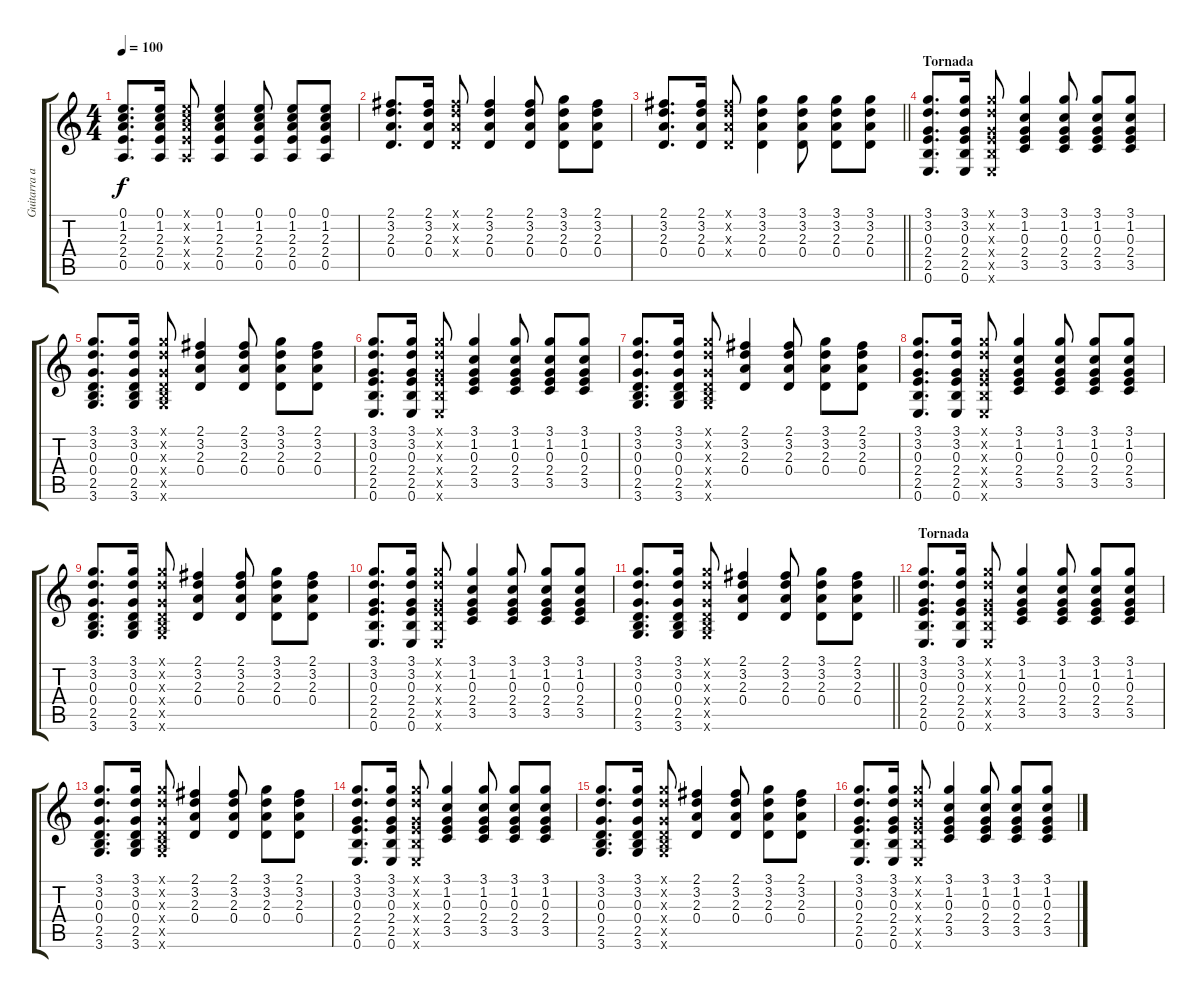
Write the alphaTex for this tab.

\track ("Guitarra acústica" "Guitarra a") {instrument acousticguitarsteel}
\staff {score tabs}
\tuning (E4 B3 G3 D3 A2 E2) {hide}
\ts (4 4)
\tempo 100
\clef g2
\ks c
(0.1 1.2 2.3 2.4 0.5).8{d dy f} (0.1 1.2 2.3 2.4 0.5).16 (0.1{x} 1.2{x} 2.3{x} 2.4{x} 0.5{x}).8 (0.1 1.2 2.3 2.4 0.5).4 (0.1 1.2 2.3 2.4 0.5).8 (0.1 1.2 2.3 2.4 0.5).8 (0.1 1.2 2.3 2.4 0.5).8 |
(2.1 3.2 2.3 0.4).8{d} (2.1 3.2 2.3 0.4).16 (2.1{x} 3.2{x} 2.3{x} 0.4{x}).8 (2.1 3.2 2.3 0.4).4 (2.1 3.2 2.3 0.4).8 (3.1 3.2 2.3 0.4).8 (2.1 3.2 2.3 0.4).8 |
\barLineRight lightlight
(2.1 3.2 2.3 0.4).8{d} (2.1 3.2 2.3 0.4).16 (2.1{x} 3.2{x} 2.3{x} 0.4{x}).8 (3.1 3.2 2.3 0.4).4 (3.1 3.2 2.3 0.4).8 (3.1 3.2 2.3 0.4).8 (3.1 3.2 2.3 0.4).8 |
\section ("" "Tornada")
(3.1 3.2 0.3 2.4 2.5 0.6).8{d} (3.1 3.2 0.3 2.4 2.5 0.6).16 (3.1{x} 3.2{x} 0.3{x} 2.4{x} 2.5{x} 0.6{x}).8 (3.1 1.2 0.3 2.4 3.5).4 (3.1 1.2 0.3 2.4 3.5).8 (3.1 1.2 0.3 2.4 3.5).8 (3.1 1.2 0.3 2.4 3.5).8 |
(3.1 3.2 0.3 0.4 2.5 3.6).8{d} (3.1 3.2 0.3 0.4 2.5 3.6).16 (3.1{x} 3.2{x} 0.3{x} 0.4{x} 2.5{x} 3.6{x}).8 (2.1 3.2 2.3 0.4).4 (2.1 3.2 2.3 0.4).8 (3.1 3.2 2.3 0.4).8 (2.1 3.2 2.3 0.4).8 |
(3.1 3.2 0.3 2.4 2.5 0.6).8{d} (3.1 3.2 0.3 2.4 2.5 0.6).16 (3.1{x} 3.2{x} 0.3{x} 2.4{x} 2.5{x} 0.6{x}).8 (3.1 1.2 0.3 2.4 3.5).4 (3.1 1.2 0.3 2.4 3.5).8 (3.1 1.2 0.3 2.4 3.5).8 (3.1 1.2 0.3 2.4 3.5).8 |
(3.1 3.2 0.3 0.4 2.5 3.6).8{d} (3.1 3.2 0.3 0.4 2.5 3.6).16 (3.1{x} 3.2{x} 0.3{x} 0.4{x} 2.5{x} 3.6{x}).8 (2.1 3.2 2.3 0.4).4 (2.1 3.2 2.3 0.4).8 (3.1 3.2 2.3 0.4).8 (2.1 3.2 2.3 0.4).8 |
(3.1 3.2 0.3 2.4 2.5 0.6).8{d} (3.1 3.2 0.3 2.4 2.5 0.6).16 (3.1{x} 3.2{x} 0.3{x} 2.4{x} 2.5{x} 0.6{x}).8 (3.1 1.2 0.3 2.4 3.5).4 (3.1 1.2 0.3 2.4 3.5).8 (3.1 1.2 0.3 2.4 3.5).8 (3.1 1.2 0.3 2.4 3.5).8 |
(3.1 3.2 0.3 0.4 2.5 3.6).8{d} (3.1 3.2 0.3 0.4 2.5 3.6).16 (3.1{x} 3.2{x} 0.3{x} 0.4{x} 2.5{x} 3.6{x}).8 (2.1 3.2 2.3 0.4).4 (2.1 3.2 2.3 0.4).8 (3.1 3.2 2.3 0.4).8 (2.1 3.2 2.3 0.4).8 |
(3.1 3.2 0.3 2.4 2.5 0.6).8{d} (3.1 3.2 0.3 2.4 2.5 0.6).16 (3.1{x} 3.2{x} 0.3{x} 2.4{x} 2.5{x} 0.6{x}).8 (3.1 1.2 0.3 2.4 3.5).4 (3.1 1.2 0.3 2.4 3.5).8 (3.1 1.2 0.3 2.4 3.5).8 (3.1 1.2 0.3 2.4 3.5).8 |
\barLineRight lightlight
(3.1 3.2 0.3 0.4 2.5 3.6).8{d} (3.1 3.2 0.3 0.4 2.5 3.6).16 (3.1{x} 3.2{x} 0.3{x} 0.4{x} 2.5{x} 3.6{x}).8 (2.1 3.2 2.3 0.4).4 (2.1 3.2 2.3 0.4).8 (3.1 3.2 2.3 0.4).8 (2.1 3.2 2.3 0.4).8 |
\section ("" "Tornada")
(3.1 3.2 0.3 2.4 2.5 0.6).8{d} (3.1 3.2 0.3 2.4 2.5 0.6).16 (3.1{x} 3.2{x} 0.3{x} 2.4{x} 2.5{x} 0.6{x}).8 (3.1 1.2 0.3 2.4 3.5).4 (3.1 1.2 0.3 2.4 3.5).8 (3.1 1.2 0.3 2.4 3.5).8 (3.1 1.2 0.3 2.4 3.5).8 |
(3.1 3.2 0.3 0.4 2.5 3.6).8{d} (3.1 3.2 0.3 0.4 2.5 3.6).16 (3.1{x} 3.2{x} 0.3{x} 0.4{x} 2.5{x} 3.6{x}).8 (2.1 3.2 2.3 0.4).4 (2.1 3.2 2.3 0.4).8 (3.1 3.2 2.3 0.4).8 (2.1 3.2 2.3 0.4).8 |
(3.1 3.2 0.3 2.4 2.5 0.6).8{d} (3.1 3.2 0.3 2.4 2.5 0.6).16 (3.1{x} 3.2{x} 0.3{x} 2.4{x} 2.5{x} 0.6{x}).8 (3.1 1.2 0.3 2.4 3.5).4 (3.1 1.2 0.3 2.4 3.5).8 (3.1 1.2 0.3 2.4 3.5).8 (3.1 1.2 0.3 2.4 3.5).8 |
(3.1 3.2 0.3 0.4 2.5 3.6).8{d} (3.1 3.2 0.3 0.4 2.5 3.6).16 (3.1{x} 3.2{x} 0.3{x} 0.4{x} 2.5{x} 3.6{x}).8 (2.1 3.2 2.3 0.4).4 (2.1 3.2 2.3 0.4).8 (3.1 3.2 2.3 0.4).8 (2.1 3.2 2.3 0.4).8 |
(3.1 3.2 0.3 2.4 2.5 0.6).8{d} (3.1 3.2 0.3 2.4 2.5 0.6).16 (3.1{x} 3.2{x} 0.3{x} 2.4{x} 2.5{x} 0.6{x}).8 (3.1 1.2 0.3 2.4 3.5).4 (3.1 1.2 0.3 2.4 3.5).8 (3.1 1.2 0.3 2.4 3.5).8 (3.1 1.2 0.3 2.4 3.5).8
